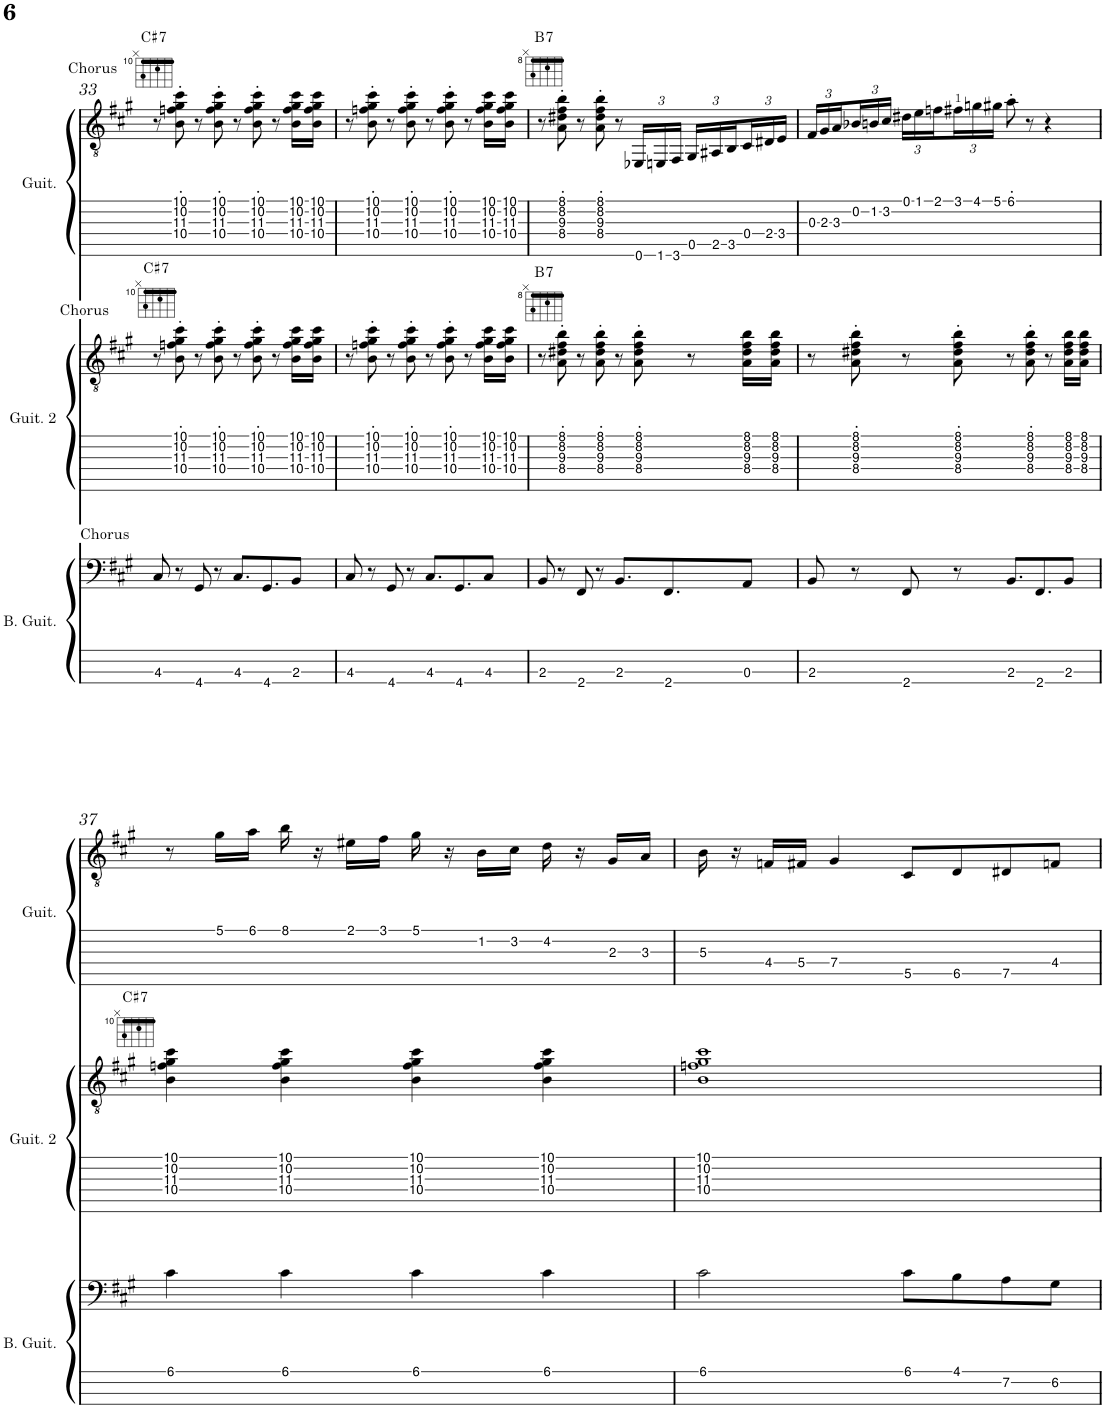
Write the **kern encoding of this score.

**kern	**kern	**kern	**kern	**harte	**kern	**kern	**harte
*part3	*part3	*part2	*part2	*part2	*part1	*part1	*part1
*staff6	*staff5	*staff4	*staff3	*	*staff2	*staff1	*
*I"Bass Guitar	*	*I"Guitar (rythm)	*	*	*I"Guitar (solo)	*	*
*I'B. Guit.	*	*I'Guit. 2	*	*	*I'Guit.	*	*
!!LO:PB:g=z
*	*clefF4	*	*clefGv2	*	*	*clefGv2	*
*Trd7c12	*Trd7c12	*	*	*	*	*	*
*k[f#c#g#]	*k[f#c#g#]	*k[f#c#g#]	*k[f#c#g#]	*	*k[f#c#g#]	*k[f#c#g#]	*
*M4/4	*M4/4	*M4/4	*M4/4	*	*M4/4	*M4/4	*
=33	=33	=33	=33	=33	=33	=33	=33
!	!	!	!	!	!	!LO:TX:a:t=Chorus	!
!	!	!	!LO:TX:a:t=Chorus	!	!	!	!
!	!LO:TX:a:t=Chorus	!	!	!LO:H:kt=7	!	!	!LO:H:kt=7
8C#	8C#/	8r	8r	C#:7	8r	8r	C#:7
8r	8r	8B' 8fn' 8g#' 8cc#'	8B\' 8fn\' 8g#\' 8cc#\'	.	8B' 8f' 8g#' 8cc#'	8B\' 8fn\' 8g#\' 8cc#\'	.
8GG#	8GG#/	8r	8r	.	8r	8r	.
8r	8r	8B' 8f' 8g#' 8cc#'	8B\' 8f\' 8g#\' 8cc#\'	.	8B' 8fn' 8g#' 8cc#'	8B\' 8f\' 8g#\' 8cc#\'	.
8.C#L	8.C#/L	8r	8r	.	8r	8r	.
.	.	8B' 8f' 8g#' 8cc#'	8B\' 8f\' 8g#\' 8cc#\'	.	8B' 8fn' 8g#' 8cc#'	8B\' 8f\' 8g#\' 8cc#\'	.
8.GG#J	8.GG#/	.	.	.	.	.	.
.	.	8r	8r	.	8r	8r	.
8BBJ	8BB/J	16B\ 16f\ 16g#\ 16cc#\LL	16B\ 16f\ 16g#\ 16cc#\LL	.	16B\ 16fn\ 16g#\ 16cc#\LL	16B\ 16f\ 16g#\ 16cc#\LL	.
.	.	16B\ 16f\ 16g#\ 16cc#\JJ	16B\ 16f\ 16g#\ 16cc#\JJ	.	16B\ 16f\ 16g#\ 16cc#\JJ	16B\ 16f\ 16g#\ 16cc#\JJ	.
=34	=34	=34	=34	=34	=34	=34	=34
8C#	8C#/	8r	8r	.	8r	8r	.
8r	8r	8B' 8fn' 8g#' 8cc#'	8B\' 8fn\' 8g#\' 8cc#\'	.	8B' 8f' 8g#' 8cc#'	8B\' 8fn\' 8g#\' 8cc#\'	.
8GG#	8GG#/	8r	8r	.	8r	8r	.
8r	8r	8B' 8f' 8g#' 8cc#'	8B\' 8f\' 8g#\' 8cc#\'	.	8B' 8fn' 8g#' 8cc#'	8B\' 8f\' 8g#\' 8cc#\'	.
8.C#L	8.C#/L	8r	8r	.	8r	8r	.
.	.	8B' 8f' 8g#' 8cc#'	8B\' 8f\' 8g#\' 8cc#\'	.	8B' 8fn' 8g#' 8cc#'	8B\' 8f\' 8g#\' 8cc#\'	.
8.GG#J	8.GG#/	.	.	.	.	.	.
.	.	8r	8r	.	8r	8r	.
8C#J	8C#/J	16B\ 16f\ 16g#\ 16cc#\LL	16B\ 16f\ 16g#\ 16cc#\LL	.	16B\ 16fn\ 16g#\ 16cc#\LL	16B\ 16f\ 16g#\ 16cc#\LL	.
.	.	16B\ 16f\ 16g#\ 16cc#\JJ	16B\ 16f\ 16g#\ 16cc#\JJ	.	16B\ 16f\ 16g#\ 16cc#\JJ	16B\ 16f\ 16g#\ 16cc#\JJ	.
=35	=35	=35	=35	=35	=35	=35	=35
!	!	!	!	!LO:H:kt=7	!	!	!LO:H:kt=7
8BB	8BB/	8r	8r	B:7	8r	8r	B:7
8r	8r	8A' 8d#X' 8f#' 8b'	8A\' 8d#X\' 8f#\' 8b\'	.	8A' 8d#X' 8f#' 8b'	8A\' 8d#X\' 8f#\' 8b\'	.
8FF#	8FF#/	8r	8r	.	8r	8r	.
8r	8r	8A' 8d#' 8f#' 8b'	8A\' 8d#\' 8f#\' 8b\'	.	8A' 8d#' 8f#' 8b'	8A\' 8d#\' 8f#\' 8b\'	.
8.BBL	8.BB/L	8r	8r	.	8r	8r	.
*	*	*	*	*	*Xbrackettup	*Xbrackettup	*
.	.	8A' 8d#' 8f#' 8b'	8A\' 8d#\' 8f#\' 8b\'	.	24EE-XLL	24EE-X/LL	.
.	.	.	.	.	24EEn	24EEn/	.
8.FF#J	8.FF#/	.	.	.	.	.	.
.	.	.	.	.	24FF#JJ	24FF#/JJ	.
.	.	8r	8r	.	24GG#LL	24GG#/LL	.
.	.	.	.	.	24AA#X	24AA#X/	.
.	.	.	.	.	24BBJ	24BB/	.
8AAJ	8AA/J	16A\ 16d#\ 16f#\ 16b\LL	16A\ 16d#\ 16f#\ 16b\LL	.	24C#L	24C#/	.
.	.	.	.	.	24D#X	24D#X/	.
.	.	16A\ 16d#\ 16f#\ 16b\JJ	16A\ 16d#\ 16f#\ 16b\JJ	.	.	.	.
.	.	.	.	.	24EJJ	24E/JJ	.
=36	=36	=36	=36	=36	=36	=36	=36
8BB	8BB/	8r	8r	.	24F#LL	24F#/LL	.
.	.	.	.	.	24G#	24G#/	.
.	.	.	.	.	24AJ	24A/	.
8r	8r	8A' 8d#X' 8f#' 8b'	8A\' 8d#X\' 8f#\' 8b\'	.	24B-XL	24B-X/	.
.	.	.	.	.	24Bn	24Bn/	.
.	.	.	.	.	24c#JJ	24c#/JJ	.
8FF#	8FF#/	8r	8r	.	24d#XLL	24d#X\LL	.
.	.	.	.	.	24e	24e\	.
.	.	.	.	.	24fnJ	24fn\	.
8r	8r	8A' 8d#' 8f#' 8b'	8A\' 8d#\' 8f#\' 8b\'	.	24f#XL	24f#X\	.
.	.	.	.	.	24gn	24gn\	.
.	.	.	.	.	24g#XJJ	24g#X\JJ	.
8.BBL	8.BB/L	8r	8r	.	8a'	8a'\	.
.	.	8A' 8d#' 8f#' 8b'	8A\' 8d#\' 8f#\' 8b\'	.	8r	8r	.
8.FF#J	8.FF#/	.	.	.	.	.	.
.	.	8r	8r	.	4r	4r	.
8BBJ	8BB/J	16A\ 16d#\ 16f#\ 16b\LL	16A\ 16d#\ 16f#\ 16b\LL	.	.	.	.
.	.	16A\ 16d#\ 16f#\ 16b\JJ	16A\ 16d#\ 16f#\ 16b\JJ	.	.	.	.
!!LO:LB:g=z
=37	=37	=37	=37	=37	=37	=37	=37
!	!	!	!	!LO:H:kt=7	!	!	!
4c#	4c#\	4B 4fn 4g# 4cc#	4B\ 4fn\ 4g#\ 4cc#\	C#:7	8r	8r	.
.	.	.	.	.	16g#LL	16g#\LL	.
.	.	.	.	.	16aJJ	16a\JJ	.
4c#	4c#\	4B 4f 4g# 4cc#	4B\ 4f\ 4g#\ 4cc#\	.	16b	16b\	.
.	.	.	.	.	16r	16r	.
.	.	.	.	.	16e#XLL	16e#X\LL	.
.	.	.	.	.	16f#JJ	16f#\JJ	.
4c#	4c#\	4B 4f 4g# 4cc#	4B\ 4f\ 4g#\ 4cc#\	.	16g#	16g#\	.
.	.	.	.	.	16r	16r	.
.	.	.	.	.	16BLL	16B\LL	.
.	.	.	.	.	16c#JJ	16c#\JJ	.
4c#	4c#\	4B 4f 4g# 4cc#	4B\ 4f\ 4g#\ 4cc#\	.	16d	16d\	.
.	.	.	.	.	16r	16r	.
.	.	.	.	.	16G#LL	16G#/LL	.
.	.	.	.	.	16AJJ	16A/JJ	.
=38	=38	=38	=38	=38	=38	=38	=38
2c#	2c#\	1B 1fn 1g# 1cc#	1B 1fn 1g# 1cc#	.	16B	16B\	.
.	.	.	.	.	16r	16r	.
.	.	.	.	.	16FLL	16Fn/LL	.
.	.	.	.	.	16F#JJ	16F#X/JJ	.
.	.	.	.	.	4G#	4G#/	.
8c#L	8c#\L	.	.	.	8C#L	8C#/L	.
8BJ	8B\	.	.	.	8DJ	8D/	.
8AL	8A\	.	.	.	8D#L	8D#X/	.
8G#J	8G#\J	.	.	.	8FJ	8Fn/J	.
=	=	=	=	=	=	=	=
*-	*-	*-	*-	*-	*-	*-	*-
